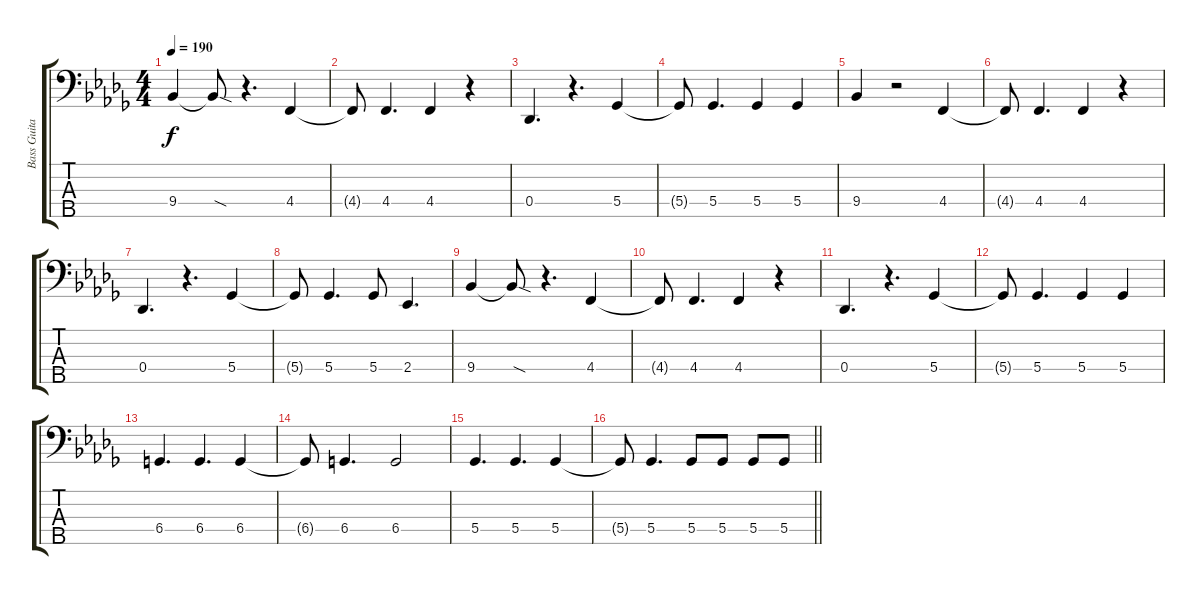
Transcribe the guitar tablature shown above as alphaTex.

\track ("Bass Guitar" "Bass Guita") {instrument electricbassfinger}
\staff {score tabs}
\tuning (Gb2 Db2 Ab1 Db1 Ab0) {hide}
\ts (4 4)
\tempo 190
\clef f4
\ks db
9.4.4{dy f} 9.4{sod t}.8 r.4{d} 4.4.4 |
4.4{t}.8 4.4.4{d} 4.4.4 r.4 |
0.4.4{d} r.4{d} 5.4.4 |
5.4{t}.8 5.4.4{d} 5.4.4 5.4.4 |
9.4.4 r.2 4.4.4 |
4.4{t}.8 4.4.4{d} 4.4.4 r.4 |
0.4.4{d} r.4{d} 5.4.4 |
5.4{t}.8 5.4.4{d} 5.4.8 2.4.4{d} |
9.4.4 9.4{sod t}.8 r.4{d} 4.4.4 |
4.4{t}.8 4.4.4{d} 4.4.4 r.4 |
0.4.4{d} r.4{d} 5.4.4 |
5.4{t}.8 5.4.4{d} 5.4.4 5.4.4 |
6.4.4{d} 6.4.4{d} 6.4.4 |
6.4{t}.8 6.4.4{d} 6.4.2 |
5.4.4{d} 5.4.4{d} 5.4.4 |
\barLineRight lightlight
5.4{t}.8 5.4.4{d} 5.4.8 5.4.8 5.4.8 5.4.8
